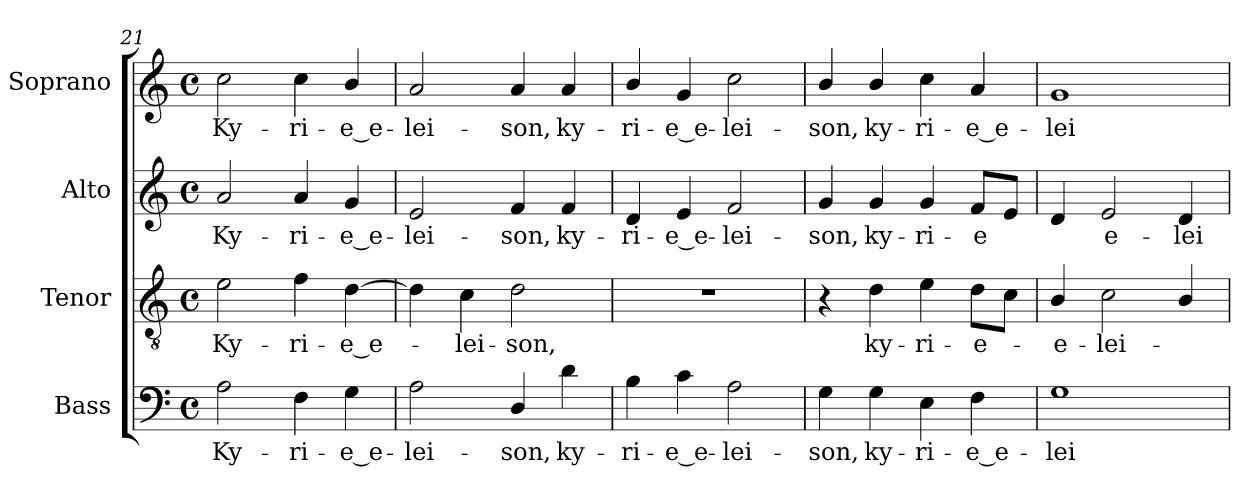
**kern	**text	**kern	**text	**kern	**text	**kern	**text
*part4	*part4	*part3	*part3	*part2	*part2	*part1	*part1
*staff4	*staff4	*staff3	*staff3	*staff2	*staff2	*staff1	*staff1
*I"Bass	*	*I"Tenor	*	*I"Alto	*	*I"Soprano	*
*I'B.	*	*I'T.	*	*I'A.	*	*I'S.	*
!!LO:LB:g=z
*clefF4	*	*clefGv2	*	*clefG2	*	*clefG2	*
*	*	*ITrd7c12	*	*	*	*	*
*k[]	*	*k[]	*	*k[]	*	*k[]	*
*C:	*	*C:	*	*C:	*	*C:	*
*M4/4	*	*M4/4	*	*M4/4	*	*M4/4	*
*met(c)	*	*met(c)	*	*met(c)	*	*met(c)	*
=21	=21	=21	=21	=21	=21	=21	=21
!	!LO:LY:b:color=#000000	!	!	!	!	!	!
!	!	!	!LO:LY:b:color=#000000	!	!	!	!
!	!	!	!	!	!LO:LY:b:color=#000000	!	!
!	!	!	!	!	!	!	!LO:LY:b:color=#000000
2Ai\	Ky-	2Ei\	Ky-	2ai/	Ky-	2cci\	Ky-
!	!LO:LY:b:color=#000000	!	!	!	!	!	!
!	!	!	!LO:LY:b:color=#000000	!	!	!	!
!	!	!	!	!	!LO:LY:b:color=#000000	!	!
!	!	!	!	!	!	!	!LO:LY:b:color=#000000
4Fi\	-ri-	4Fi\	-ri-	4ai/	-ri-	4cci\	-ri-
!	!LO:LY:b:color=#000000	!	!	!	!	!	!
!	!	!	!LO:LY:b:color=#000000	!	!	!	!
!	!	!	!	!	!LO:LY:b:color=#000000	!	!
!	!	!	!	!	!	!	!LO:LY:b:color=#000000
4Gi\	-e_e-	[4Di\	-e_e-	4gi/	-e_e-	4bi/	-e_e-
=22	=22	=22	=22	=22	=22	=22	=22
!	!LO:LY:b:color=#000000	!	!	!	!	!	!
!	!	!	!	!	!LO:LY:b:color=#000000	!	!
!	!	!	!	!	!	!	!LO:LY:b:color=#000000
2Ai\	-lei-	4Di\]	.	2ei/	-lei-	2ai/	-lei-
!	!	!	!LO:LY:b:color=#000000	!	!	!	!
.	.	4Ci\	-lei-	.	.	.	.
!	!LO:LY:b:color=#000000	!	!	!	!	!	!
!	!	!	!LO:LY:b:color=#000000	!	!	!	!
!	!	!	!	!	!LO:LY:b:color=#000000	!	!
!	!	!	!	!	!	!	!LO:LY:b:color=#000000
4Di/	-son,	2Di\	-son,	4fi/	-son,	4ai/	-son,
!	!LO:LY:b:color=#000000	!	!	!	!	!	!
!	!	!	!	!	!LO:LY:b:color=#000000	!	!
!	!	!	!	!	!	!	!LO:LY:b:color=#000000
4di\	ky-	.	.	4fi/	ky-	4ai/	ky-
=23	=23	=23	=23	=23	=23	=23	=23
!	!LO:LY:b:color=#000000	!	!	!	!	!	!
!	!	!	!	!	!LO:LY:b:color=#000000	!	!
!	!	!	!	!	!	!	!LO:LY:b:color=#000000
4Bi\	-ri-	1r	.	4di/	-ri-	4bi/	-ri-
!	!LO:LY:b:color=#000000	!	!	!	!	!	!
!	!	!	!	!	!LO:LY:b:color=#000000	!	!
!	!	!	!	!	!	!	!LO:LY:b:color=#000000
4ci\	-e_e-	.	.	4ei/	-e_e-	4gi/	-e_e-
!	!LO:LY:b:color=#000000	!	!	!	!	!	!
!	!	!	!	!	!LO:LY:b:color=#000000	!	!
!	!	!	!	!	!	!	!LO:LY:b:color=#000000
2Ai\	-lei-	.	.	2fi/	-lei-	2cci\	-lei-
=24	=24	=24	=24	=24	=24	=24	=24
!	!LO:LY:b:color=#000000	!	!	!	!	!	!
!	!	!	!	!	!LO:LY:b:color=#000000	!	!
!	!	!	!	!	!	!	!LO:LY:b:color=#000000
4Gi\	-son,	4r	.	4gi/	-son,	4bi/	-son,
!	!LO:LY:b:color=#000000	!	!	!	!	!	!
!	!	!	!LO:LY:b:color=#000000	!	!	!	!
!	!	!	!	!	!LO:LY:b:color=#000000	!	!
!	!	!	!	!	!	!	!LO:LY:b:color=#000000
4Gi\	ky-	4Di\	ky-	4gi/	ky-	4bi/	ky-
!	!LO:LY:b:color=#000000	!	!	!	!	!	!
!	!	!	!LO:LY:b:color=#000000	!	!	!	!
!	!	!	!	!	!LO:LY:b:color=#000000	!	!
!	!	!	!	!	!	!	!LO:LY:b:color=#000000
4Ei\	-ri-	4Ei\	-ri-	4gi/	-ri-	4cci\	-ri-
!	!LO:LY:b:color=#000000	!	!	!	!	!	!
!	!	!	!LO:LY:b:color=#000000	!	!	!	!
!	!	!	!	!	!LO:LY:b:color=#000000	!	!
!	!	!	!	!	!	!	!LO:LY:b:color=#000000
4Fi\	-e_e-	8Di\L	-e-	8fi/L	-e	4ai/	-e_e-
.	.	8Ci\J	.	8ei/J	.	.	.
=25	=25	=25	=25	=25	=25	=25	=25
!	!LO:LY:b:color=#000000	!	!	!	!	!	!
!	!	!	!LO:LY:b:color=#000000	!	!	!	!
!	!	!	!	!	!	!	!LO:LY:b:color=#000000
1Gi	-lei-	4BBi/	-e-	4di/	.	1gi	-lei-
!	!	!	!LO:LY:b:color=#000000	!	!	!	!
!	!	!	!	!	!LO:LY:b:color=#000000	!	!
.	.	2Ci\	-lei-	2ei/	e-	.	.
!	!	!	!	!	!LO:LY:b:color=#000000	!	!
.	.	4BBi/	.	4di/	-lei-	.	.
=	=	=	=	=	=	=	=
*-	*-	*-	*-	*-	*-	*-	*-
